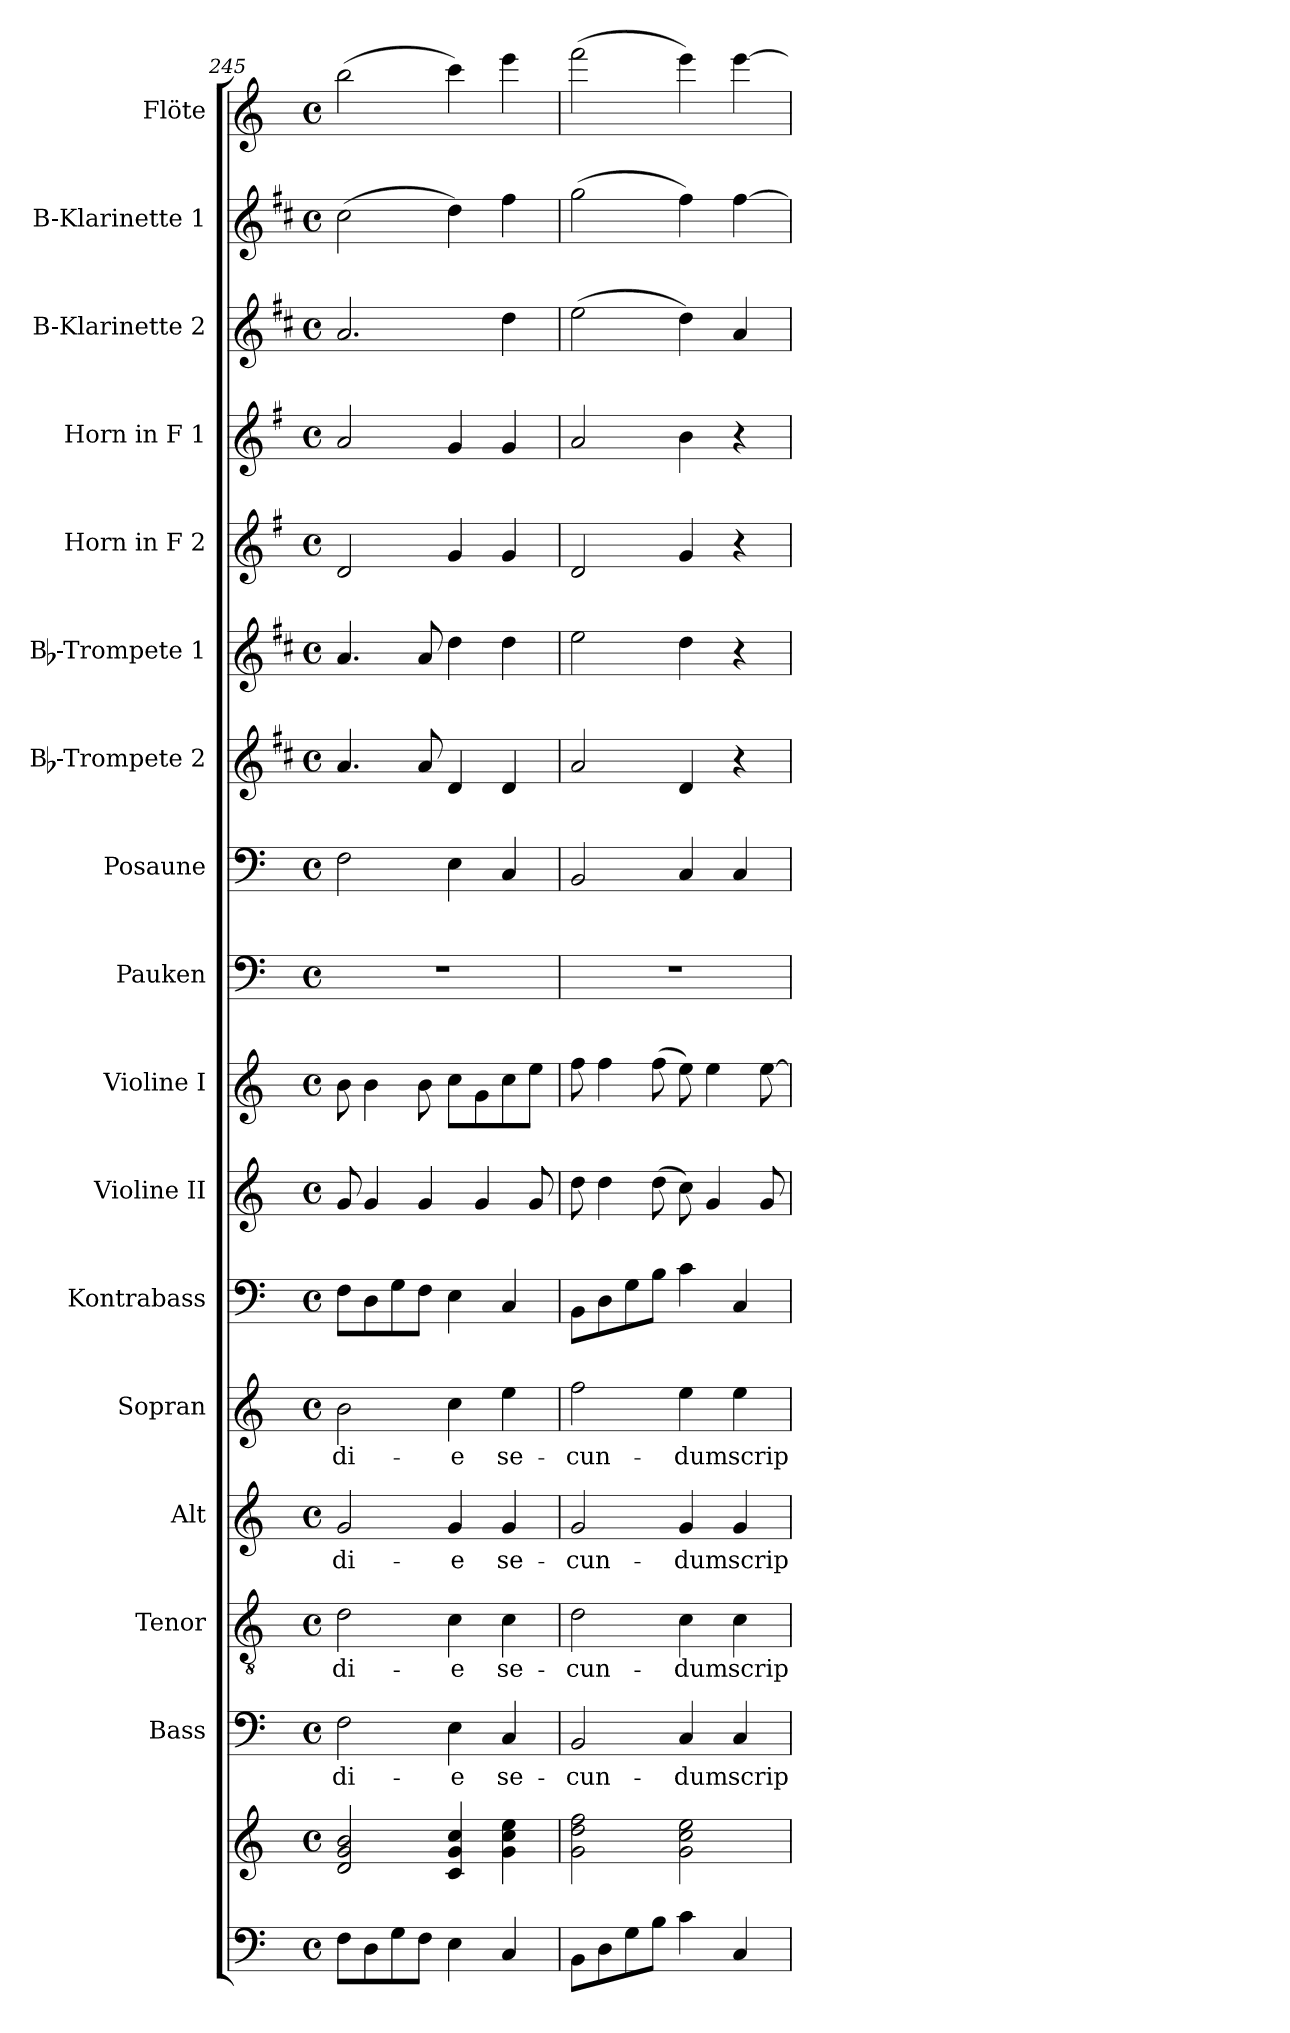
**kern	**kern	**kern	**text	**kern	**text	**kern	**text	**kern	**text	**kern	**kern	**kern	**kern	**kern	**kern	**kern	**kern	**kern	**kern	**kern	**kern
*part17	*part17	*part16	*part16	*part15	*part15	*part14	*part14	*part13	*part13	*part12	*part11	*part10	*part9	*part8	*part7	*part6	*part5	*part4	*part3	*part2	*part1
*staff18	*staff17	*staff16	*staff16	*staff15	*staff15	*staff14	*staff14	*staff13	*staff13	*staff12	*staff11	*staff10	*staff9	*staff8	*staff7	*staff6	*staff5	*staff4	*staff3	*staff2	*staff1
*	*	*I"Bass	*	*I"Tenor	*	*I"Alt	*	*I"Sopran	*	*I"Kontrabass	*I"Violine II	*I"Violine I	*I"Pauken	*I"Posaune	*I"Bb-Trompete 2	*I"Bb-Trompete 1	*I"Horn in F 2	*I"Horn in F 1	*I"B-Klarinette 2	*I"B-Klarinette 1	*I"Flöte
*	*	*I'B.	*	*I'T.	*	*I'A.	*	*I'S.	*	*I'Kb.	*I'Vl. II	*I'Vl. I	*I'Pk.	*I'Pos.	*I'Bb Trp. 2	*I'Bb Trp. 1	*I'Hrn. 2	*I'Hrn. 1	*I'B Kl. 2	*I'B Kl. 1	*I'Fl.
*clefF4	*clefG2	*clefF4	*	*clefGv2	*	*clefG2	*	*clefG2	*	*clefF4	*clefG2	*clefG2	*clefF4	*clefF4	*clefG2	*clefG2	*clefG2	*clefG2	*clefG2	*clefG2	*clefG2
*	*	*	*	*	*	*	*	*	*	*ITrd7c12	*	*	*	*	*ITrd1c2	*ITrd1c2	*ITrd4c7	*ITrd4c7	*ITrd1c2	*ITrd1c2	*
*k[]	*k[]	*k[]	*	*k[]	*	*k[]	*	*k[]	*	*k[]	*k[]	*k[]	*k[]	*k[]	*k[]	*k[]	*k[]	*k[]	*k[]	*k[]	*k[]
*C:	*C:	*C:	*	*C:	*	*C:	*	*C:	*	*C:	*C:	*C:	*C:	*C:	*C:	*C:	*C:	*C:	*C:	*C:	*C:
*M4/4	*M4/4	*M4/4	*	*M4/4	*	*M4/4	*	*M4/4	*	*M4/4	*M4/4	*M4/4	*M4/4	*M4/4	*M4/4	*M4/4	*M4/4	*M4/4	*M4/4	*M4/4	*M4/4
*met(c)	*met(c)	*met(c)	*	*met(c)	*	*met(c)	*	*met(c)	*	*met(c)	*met(c)	*met(c)	*met(c)	*met(c)	*met(c)	*met(c)	*met(c)	*met(c)	*met(c)	*met(c)	*met(c)
=245	=245	=245	=245	=245	=245	=245	=245	=245	=245	=245	=245	=245	=245	=245	=245	=245	=245	=245	=245	=245	=245
!	!	!	!LO:LY:b	!	!LO:LY:b	!	!LO:LY:b	!	!LO:LY:b	!	!	!	!	!	!	!	!	!	!	!	!
8F\L	2d/ 2g/ 2b/	2F\	di-	2d\	di-	2g/	di-	2b\	di-	8FF\L	8g/	8b\	1r	2F\	4.g/	4.g/	2G/	2d/	2.g/	(>2b\	(>2bb\
8D\	.	.	.	.	.	.	.	.	.	8DD\	4g/	4b\	.	.	.	.	.	.	.	.	.
8G\	.	.	.	.	.	.	.	.	.	8GG\	.	.	.	.	.	.	.	.	.	.	.
8F\J	.	.	.	.	.	.	.	.	.	8FF\J	4g/	8b\	.	.	8g/	8g/	.	.	.	.	.
!	!	!	!LO:LY:b	!	!LO:LY:b	!	!LO:LY:b	!	!LO:LY:b	!	!	!	!	!	!	!	!	!	!	!	!
4E\	4c/ 4g/ 4cc/	4E\	-e	4c\	-e	4g/	-e	4cc\	-e	4EE\	.	8cc\L	.	4E\	4c/	4cc\	4c/	4c/	.	4cc\)	4ccc\)
.	.	.	.	.	.	.	.	.	.	.	4g/	8g\	.	.	.	.	.	.	.	.	.
!	!	!	!LO:LY:b	!	!LO:LY:b	!	!LO:LY:b	!	!LO:LY:b	!	!	!	!	!	!	!	!	!	!	!	!
4C/	4g\ 4cc\ 4ee\	4C/	se-	4c\	se-	4g/	se-	4ee\	se-	4CC/	.	8cc\	.	4C/	4c/	4cc\	4c/	4c/	4cc\	4ee\	4eee\
.	.	.	.	.	.	.	.	.	.	.	8g/	8ee\J	.	.	.	.	.	.	.	.	.
!!LO:PB:g=z
=246	=246	=246	=246	=246	=246	=246	=246	=246	=246	=246	=246	=246	=246	=246	=246	=246	=246	=246	=246	=246	=246
!	!	!	!LO:LY:b	!	!LO:LY:b	!	!LO:LY:b	!	!LO:LY:b	!	!	!	!	!	!	!	!	!	!	!	!
8BB\L	2g\ 2dd\ 2ff\	2BB/	-cun-	2d\	-cun-	2g/	-cun-	2ff\	-cun-	8BBB\L	8dd\	8ff\	1r	2BB/	2g/	2dd\	2G/	2d/	(>2dd\	(>2ff\	(>2fff\
8D\	.	.	.	.	.	.	.	.	.	8DD\	4dd\	4ff\	.	.	.	.	.	.	.	.	.
8G\	.	.	.	.	.	.	.	.	.	8GG\	.	.	.	.	.	.	.	.	.	.	.
8B\J	.	.	.	.	.	.	.	.	.	8BB\J	(>8dd\	(>8ff\	.	.	.	.	.	.	.	.	.
!	!	!	!LO:LY:b	!	!LO:LY:b	!	!LO:LY:b	!	!LO:LY:b	!	!	!	!	!	!	!	!	!	!	!	!
4c\	2g\ 2cc\ 2ee\	4C/	-dum	4c\	-dum	4g/	-dum	4ee\	-dum	4C\	8cc\)	8ee\)	.	4C/	4c/	4cc\	4c/	4e\	4cc\)	4ee\)	4eee\)
.	.	.	.	.	.	.	.	.	.	.	4g/	4ee\	.	.	.	.	.	.	.	.	.
!	!	!	!LO:LY:b	!	!LO:LY:b	!	!LO:LY:b	!	!LO:LY:b	!	!	!	!	!	!	!	!	!	!	!	!
4C/	.	4C/	scrip-	4c\	scrip-	4g/	scrip-	4ee\	scrip-	4CC/	.	.	.	4C/	4r	4r	4r	4r	4g/	[4ee\	[4eee\
.	.	.	.	.	.	.	.	.	.	.	8g/	[8ee\	.	.	.	.	.	.	.	.	.
=	=	=	=	=	=	=	=	=	=	=	=	=	=	=	=	=	=	=	=	=	=
*-	*-	*-	*-	*-	*-	*-	*-	*-	*-	*-	*-	*-	*-	*-	*-	*-	*-	*-	*-	*-	*-
